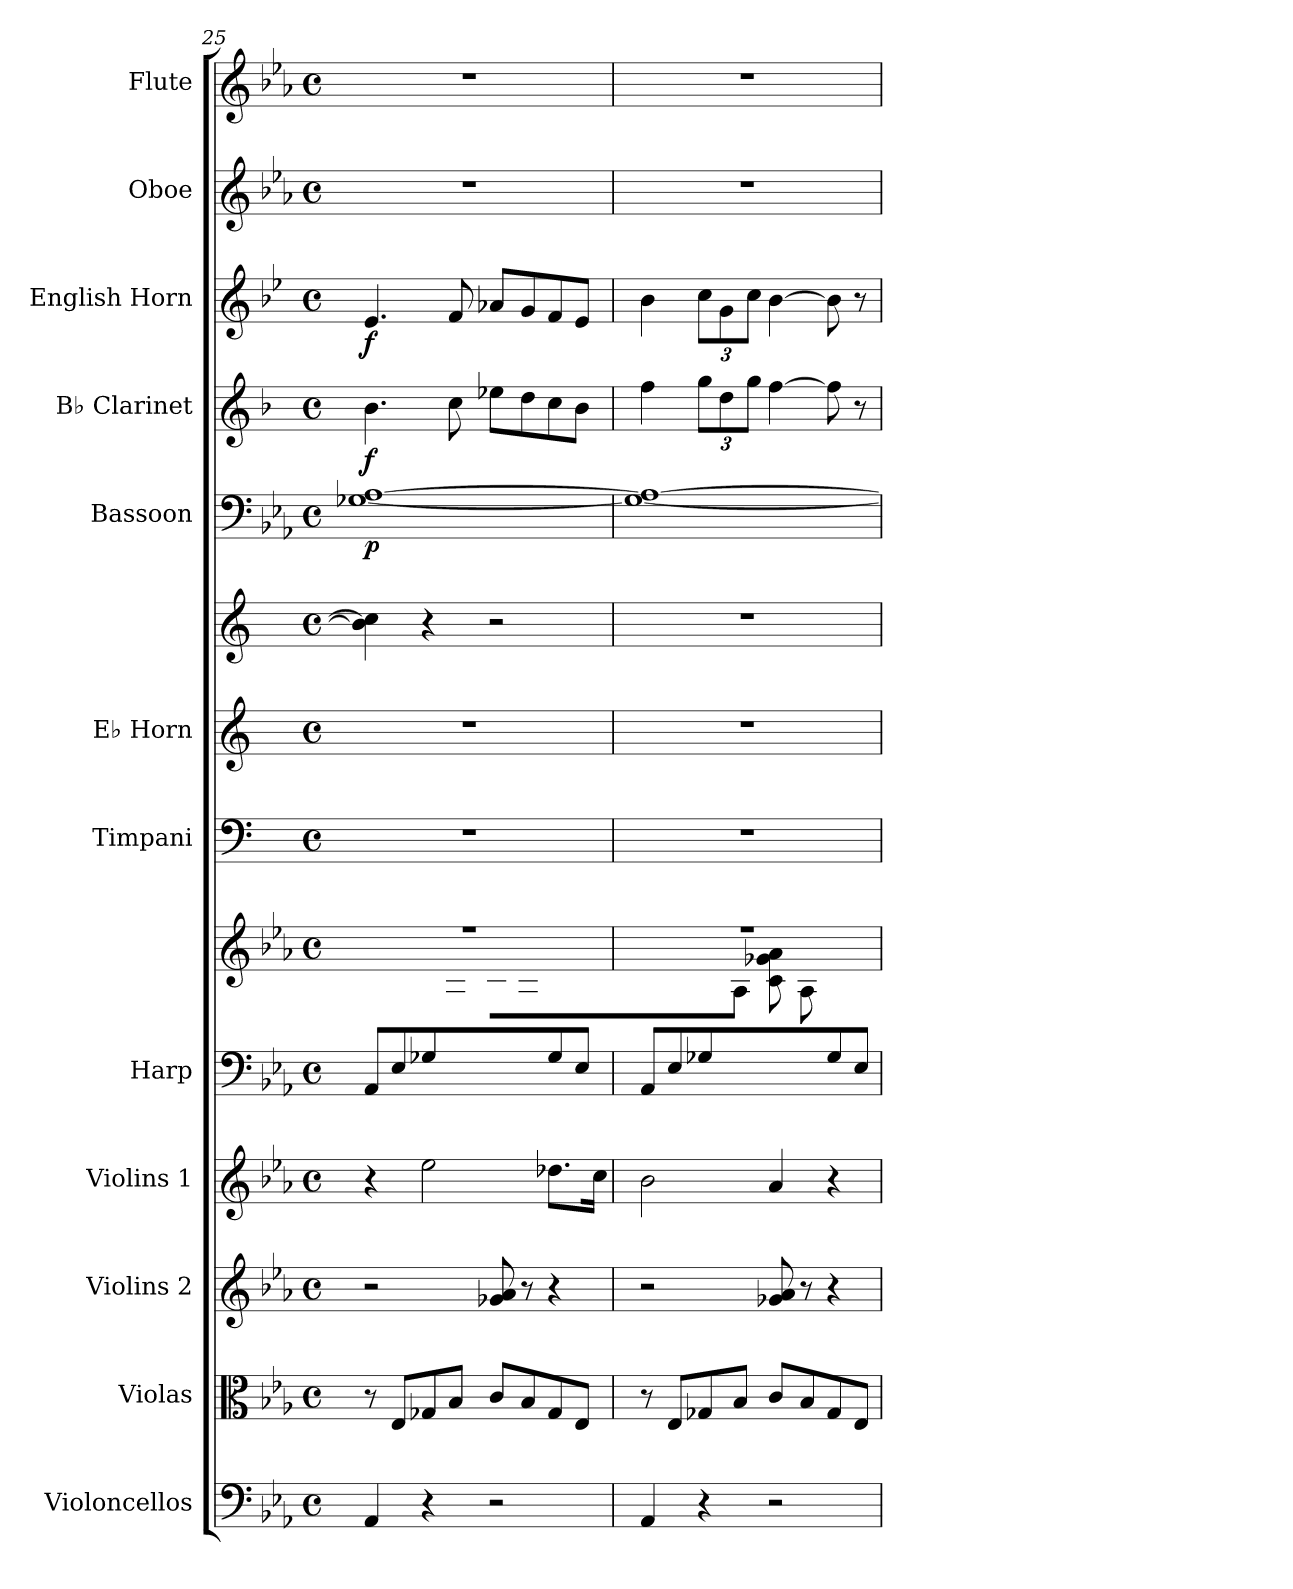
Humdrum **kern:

**kern	**kern	**kern	**kern	**kern	**kern	**kern	**kern	**kern	**kern	**dynam	**kern	**dynam	**kern	**dynam	**kern	**kern
*part12	*part11	*part10	*part9	*part8	*part8	*part7	*part6	*part6	*part5	*part5	*part4	*part4	*part3	*part3	*part2	*part1
*staff14	*staff13	*staff12	*staff11	*staff10	*staff9	*staff8	*staff7	*staff6	*staff5	*staff5	*staff4	*staff4	*staff3	*staff3	*staff2	*staff1
*I"Violoncellos	*I"Violas	*I"Violins 2	*I"Violins 1	*I"Harp	*	*I"Timpani	*I"E♭ Horn	*	*I"Bassoon	*	*I"B♭ Clarinet	*	*I"English Horn	*	*I"Oboe	*I"Flute
*I'Vlcs.	*I'Vlas.	*I'Vlns. 2	*I'Vlns. 1	*I'Hrp.	*	*I'Timp.	*I'E♭ Hn.	*	*I'Bsn.	*	*I'B♭ Cl.	*	*I'E. Hn.	*	*I'Ob.	*I'Fl.
*clefF4	*clefC3	*clefG2	*clefG2	*clefF4	*clefG2	*clefF4	*clefG2	*clefG2	*clefF4	*	*clefG2	*	*clefG2	*	*clefG2	*clefG2
*	*	*	*	*	*	*	*ITrd5c9	*ITrd5c9	*	*	*ITrd1c2	*	*ITrd4c7	*	*	*
*k[b-e-a-]	*k[b-e-a-]	*k[b-e-a-]	*k[b-e-a-]	*k[b-e-a-]	*k[b-e-a-]	*k[]	*k[b-e-a-]	*k[b-e-a-]	*k[b-e-a-]	*	*k[b-e-a-]	*	*k[b-e-a-]	*	*k[b-e-a-]	*k[b-e-a-]
*E-:	*E-:	*E-:	*E-:	*E-:	*E-:	*C:	*E-:	*E-:	*E-:	*	*E-:	*	*E-:	*	*E-:	*E-:
*M4/4	*M4/4	*M4/4	*M4/4	*M4/4	*M4/4	*M4/4	*M4/4	*M4/4	*M4/4	*	*M4/4	*	*M4/4	*	*M4/4	*M4/4
*met(c)	*met(c)	*met(c)	*met(c)	*met(c)	*met(c)	*met(c)	*met(c)	*met(c)	*met(c)	*	*met(c)	*	*met(c)	*	*met(c)	*met(c)
=25	=25	=25	=25	=25	=25	=25	=25	=25	=25	=25	=25	=25	=25	=25	=25	=25
*	*	*	*	*	*^	*	*	*	*	*	*	*	*	*	*	*
!	!	!	!	!	!	!	!	!	!	!	!LO:DY:b	!	!LO:DY:b	!	!LO:DY:b	!	!
4AA-/	8r	2r	4r	8AA-/L	1r	4.ryy	1r	1r	4d-\] 4e-\]	[1G-X [1A-	p	4.a-\	f	4.A-/	f	1r	1r
.	8E-/L	.	.	8E-/	.	.	.	.	.	.	.	.	.	.	.	.	.
4r	8G-X/	.	2ee-\	8G-X/	.	.	.	.	4r	.	.	.	.	.	.	.	.
.	8B-/J	.	.	4.ryy	.	8A-\J	.	.	.	.	.	8b-\	.	8B-/	.	.	.
2r	8c/L	8g-X/ 8a-/	.	.	.	8c\ 8g-X\ 8a-\L	.	.	2r	.	.	8dd-X\L	.	8d-X/L	.	.	.
.	8B-/	8r	.	.	.	8A-\	.	.	.	.	.	8cc\	.	8c/	.	.	.
.	8G-/	4r	8.dd-X\L	8G-/	.	4ryy	.	.	.	.	.	8b-\	.	8B-/	.	.	.
.	8E-/J	.	.	8E-/J	.	.	.	.	.	.	.	8a-\J	.	8A-/J	.	.	.
.	.	.	16cc\Jk	.	.	.	.	.	.	.	.	.	.	.	.	.	.
=26	=26	=26	=26	=26	=26	=26	=26	=26	=26	=26	=26	=26	=26	=26	=26	=26	=26
4AA-/	8r	2r	2b-\	8AA-/L	1r	4.ryy	1r	1r	1r	1G-_ 1A-_	.	4ee-\	.	4e-\	.	1r	1r
.	8E-/L	.	.	8E-/	.	.	.	.	.	.	.	.	.	.	.	.	.
*	*	*	*	*	*	*	*	*	*	*	*	*Xbrackettup	*	*Xbrackettup	*	*	*
4r	8G-X/	.	.	8G-X/	.	.	.	.	.	.	.	12ff\L	.	12f\L	.	.	.
.	.	.	.	.	.	.	.	.	.	.	.	12cc\	.	12c\	.	.	.
.	8B-/J	.	.	4.ryy	.	8A-\J	.	.	.	.	.	.	.	.	.	.	.
.	.	.	.	.	.	.	.	.	.	.	.	12ff\J	.	12f\J	.	.	.
2r	8c/L	8g-X/ 8a-/	4a-/	.	.	8c\ 8g-X\ 8a-\L	.	.	.	.	.	[4ee-\	.	[4e-\	.	.	.
.	8B-/	8r	.	.	.	8A-\	.	.	.	.	.	.	.	.	.	.	.
.	8G-/	4r	4r	8G-/	.	4ryy	.	.	.	.	.	8ee-\]	.	8e-\]	.	.	.
.	8E-/J	.	.	8E-/J	.	.	.	.	.	.	.	8r	.	8r	.	.	.
*	*	*	*	*	*v	*v	*	*	*	*	*	*	*	*	*	*	*
=	=	=	=	=	=	=	=	=	=	=	=	=	=	=	=	=
*-	*-	*-	*-	*-	*-	*-	*-	*-	*-	*-	*-	*-	*-	*-	*-	*-
